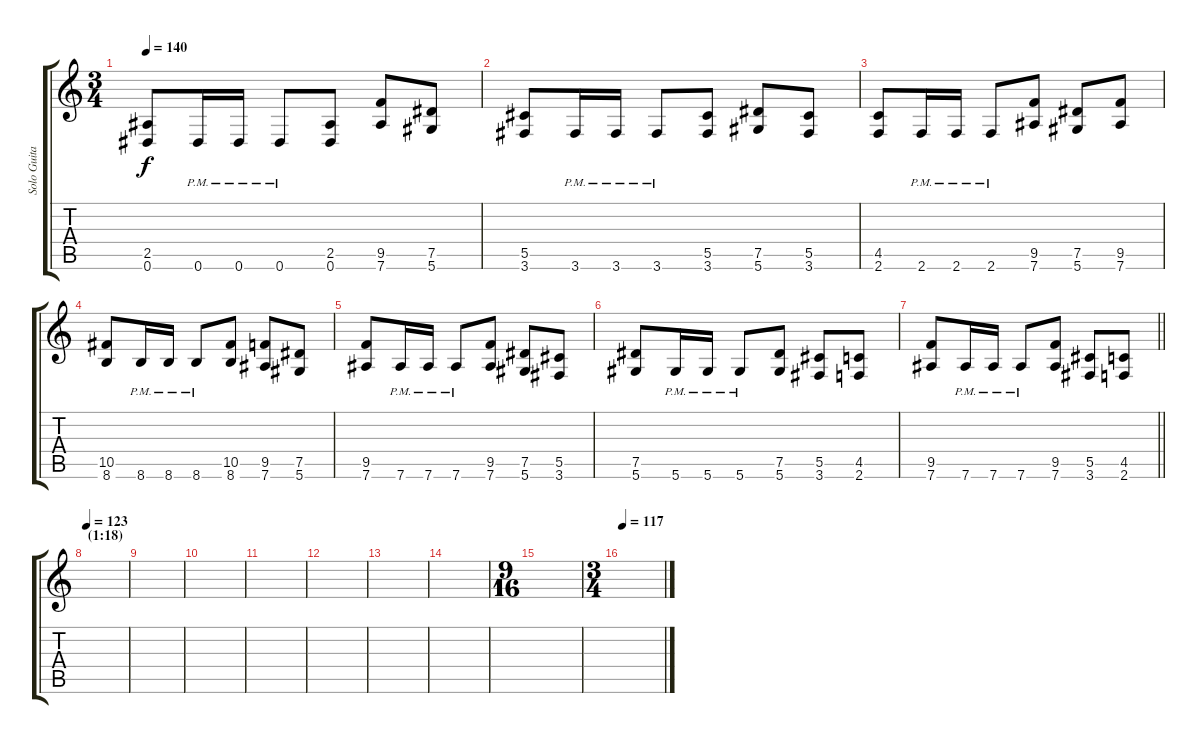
\track ("Solo Guitar" "Solo Guita") {instrument overdrivenguitar}
\staff {score tabs}
\tuning (Eb4 Bb3 Gb3 Db3 Ab2 Eb2) {hide}
\ts (3 4)
\tempo 140
\clef g2
\ks c
(2.5 0.6).8{dy f} 0.6{pm}.16 0.6{pm}.16 0.6{pm}.8 (2.5 0.6).8 (9.5 7.6).8 (7.5 5.6).8 |
(5.5 3.6).8 3.6{pm}.16 3.6{pm}.16 3.6{pm}.8 (5.5 3.6).8 (7.5 5.6).8 (5.5 3.6).8 |
(4.5 2.6).8 2.6{pm}.16 2.6{pm}.16 2.6{pm}.8 (9.5 7.6).8 (7.5 5.6).8 (9.5 7.6).8 |
(10.5 8.6).8 8.6{pm}.16 8.6{pm}.16 8.6{pm}.8 (10.5 8.6).8 (9.5 7.6).8 (7.5 5.6).8 |
(9.5 7.6).8 7.6{pm}.16 7.6{pm}.16 7.6{pm}.8 (9.5 7.6).8 (7.5 5.6).8 (5.5 3.6).8 |
(7.5 5.6).8 5.6{pm}.16 5.6{pm}.16 5.6{pm}.8 (7.5 5.6).8 (5.5 3.6).8 (4.5 2.6).8 |
\barLineRight lightlight
(9.5 7.6).8 7.6{pm}.16 7.6{pm}.16 7.6{pm}.8 (9.5 7.6).8 (5.5 3.6).8 (4.5 2.6).8 |
\section ("" "(1:18)")
\tempo 123
|
|
|
|
|
|
|
\ts (9 16)
|
\ts (3 4)
\tempo 117
